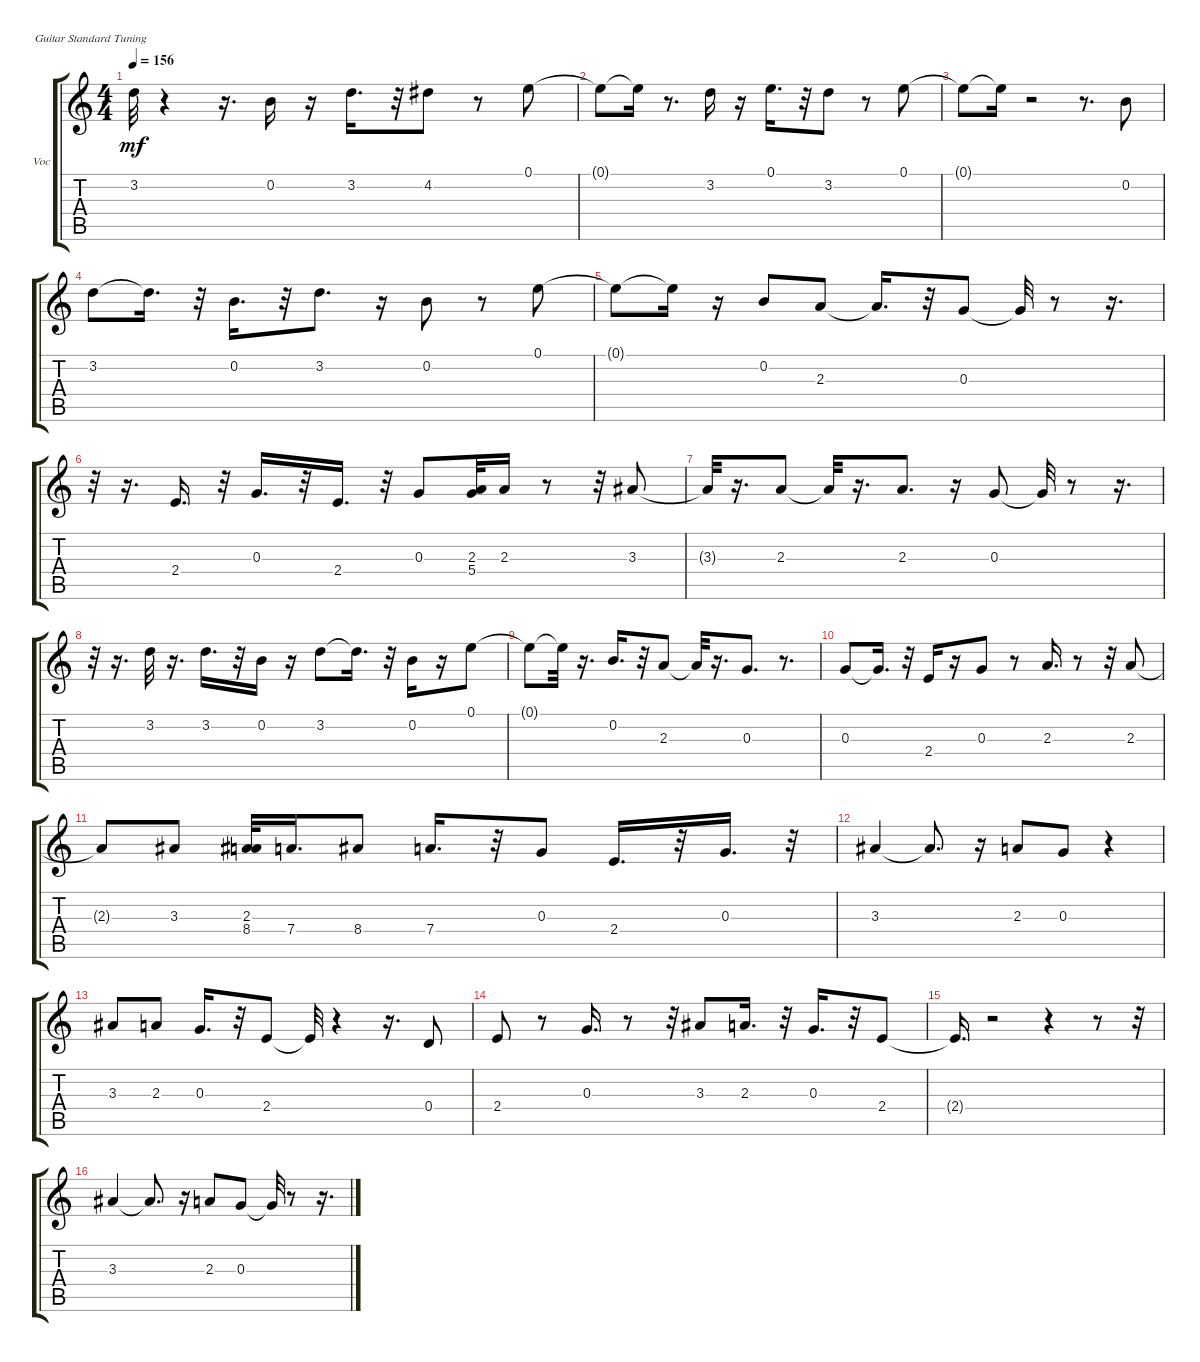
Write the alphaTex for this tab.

\defaultSystemsLayout 4
\bracketExtendMode groupsimilarinstruments
\firstSystemTrackNameOrientation horizontal
\otherSystemsTrackNameOrientation horizontal
\track ("Vocal" "Voc") {instrument electricguitarclean}
\staff {score tabs}
\tuning (E4 B3 G3 D3 A2 E2)
\ts (4 4)
\tempo 156
\clef g2
\ks c
3.2{t}.32{dy mf} r.4 r.16{d} 0.2.16 r.16 3.2.16{d} r.32 4.2.8 r.8 0.1.8 |
0.1{t}.8 0.1{t}.16 r.8{d} 3.2.16 r.16 0.1.16{d} r.32 3.2.8 r.8 0.1.8 |
0.1{t}.8 0.1{t}.16 r.2 r.8{d} 0.2.8 |
3.2.8 3.2{t}.16{d} r.32 0.2.16{d} r.32 3.2.8{d} r.16 0.2.8 r.8 0.1.8 |
0.1{t}.8 0.1{t}.16 r.16 0.2.8 2.3.8 2.3{t}.16{d} r.32 0.3.8 0.3{t}.32 r.8 r.16{d} |
r.32 r.16{d} 2.4.16{d} r.32 0.3.16{d} r.32 2.4.16{d} r.32 0.3.8 (2.3 5.4).32 2.3.16 r.8 r.32 3.3.8 |
3.3{t}.32 r.16{d} 2.3.8 2.3{t}.32 r.16{d} 2.3.8{d} r.16 0.3.8 0.3{t}.32 r.8 r.16{d} |
r.32 r.16{d} 3.2.32 r.16{d} 3.2.16{d} r.32 0.2.16 r.16 3.2.8 3.2{t}.16{d} r.32 0.2.16 r.16 0.1.8 |
0.1{t}.8 0.1{t}.32 r.16{d} 0.2.16{d} r.32 2.3.8 2.3{t}.32 r.16{d} 0.3.8{d} r.8{d} |
0.3.8 0.3{t}.16{d} r.32 2.4.16 r.16 0.3.8 r.8 2.3.16{d} r.8 r.32 2.3.8 |
2.3{t}.8 3.3.8 (2.3 8.4).32 7.4.16{d} 8.4.8 7.4.16{d} r.32 0.3.8 2.4.16{d} r.32 0.3.16{d} r.32 |
3.3.4 3.3{t}.8{d} r.16 2.3.8 0.3.8 r.4 |
3.3.8 2.3.8 0.3.16{d} r.32 2.4.8 2.4{t}.32 r.4 r.16{d} 0.4.8 |
2.4.8 r.8 0.3.16{d} r.8 r.32 3.3.8 2.3.16{d} r.32 0.3.16{d} r.32 2.4.8 |
2.4{t}.16{d} r.2 r.4 r.8 r.32 |
3.3.4 3.3{t}.8{d} r.16 2.3.8 0.3.8 0.3{t}.32 r.8 r.16{d}
